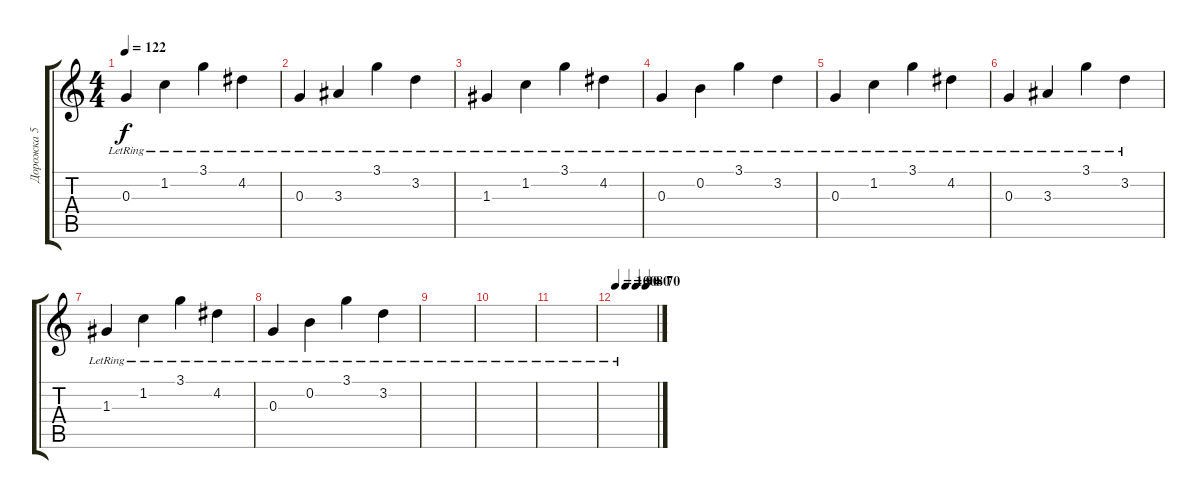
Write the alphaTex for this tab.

\track ("Дорожка 5" "Дорожка 5") {instrument distortionguitar}
\staff {score tabs}
\tuning (E4 B3 G3 D3 A2 E2) {hide}
\ts (4 4)
\tempo 122
\clef g2
\ks c
0.3{lr}.4{dy f} 1.2{lr}.4 3.1{lr}.4 4.2{lr}.4 |
0.3{lr}.4 3.3{lr}.4 3.1{lr}.4 3.2{lr}.4 |
1.3{lr}.4 1.2{lr}.4 3.1{lr}.4 4.2{lr}.4 |
0.3{lr}.4 0.2{lr}.4 3.1{lr}.4 3.2{lr}.4 |
0.3{lr}.4 1.2{lr}.4 3.1{lr}.4 4.2{lr}.4 |
0.3{lr}.4 3.3{lr}.4 3.1{lr}.4 3.2{lr}.4 |
1.3{lr}.4 1.2{lr}.4 3.1{lr}.4 4.2{lr}.4 |
0.3{lr}.4 0.2{lr}.4 3.1{lr}.4 3.2{lr}.4 |
|
|
|
\tempo 100
\tempo (90 0.25)
\tempo (80 0.5)
\tempo (70 0.75)
